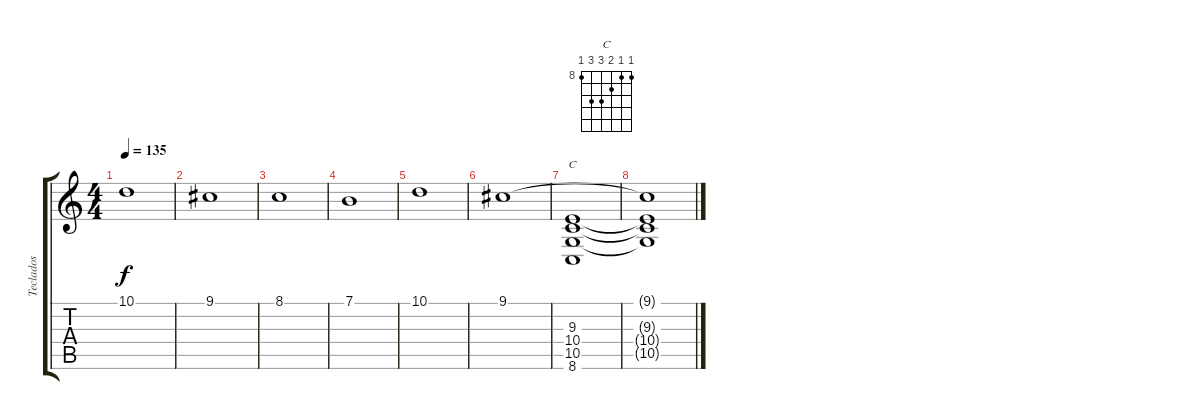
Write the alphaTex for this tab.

\track ("Teclados" "Teclados") {instrument stringensemble1}
\staff {score tabs}
\tuning (E4 B3 G3 D3 A2 E2) {hide}
\chord ("C" 8 8 9 10 10 8) {firstfret 8}
\ts (4 4)
\tempo 135
\clef g2
\ks c
10.1.1{dy f} |
9.1.1 |
8.1.1 |
7.1.1 |
10.1.1 |
9.1.1 |
(9.3 10.4 10.5 8.6).1{ch "C"} |
(9.1{t} 9.3{t} 10.4{t} 10.5{t}).1
